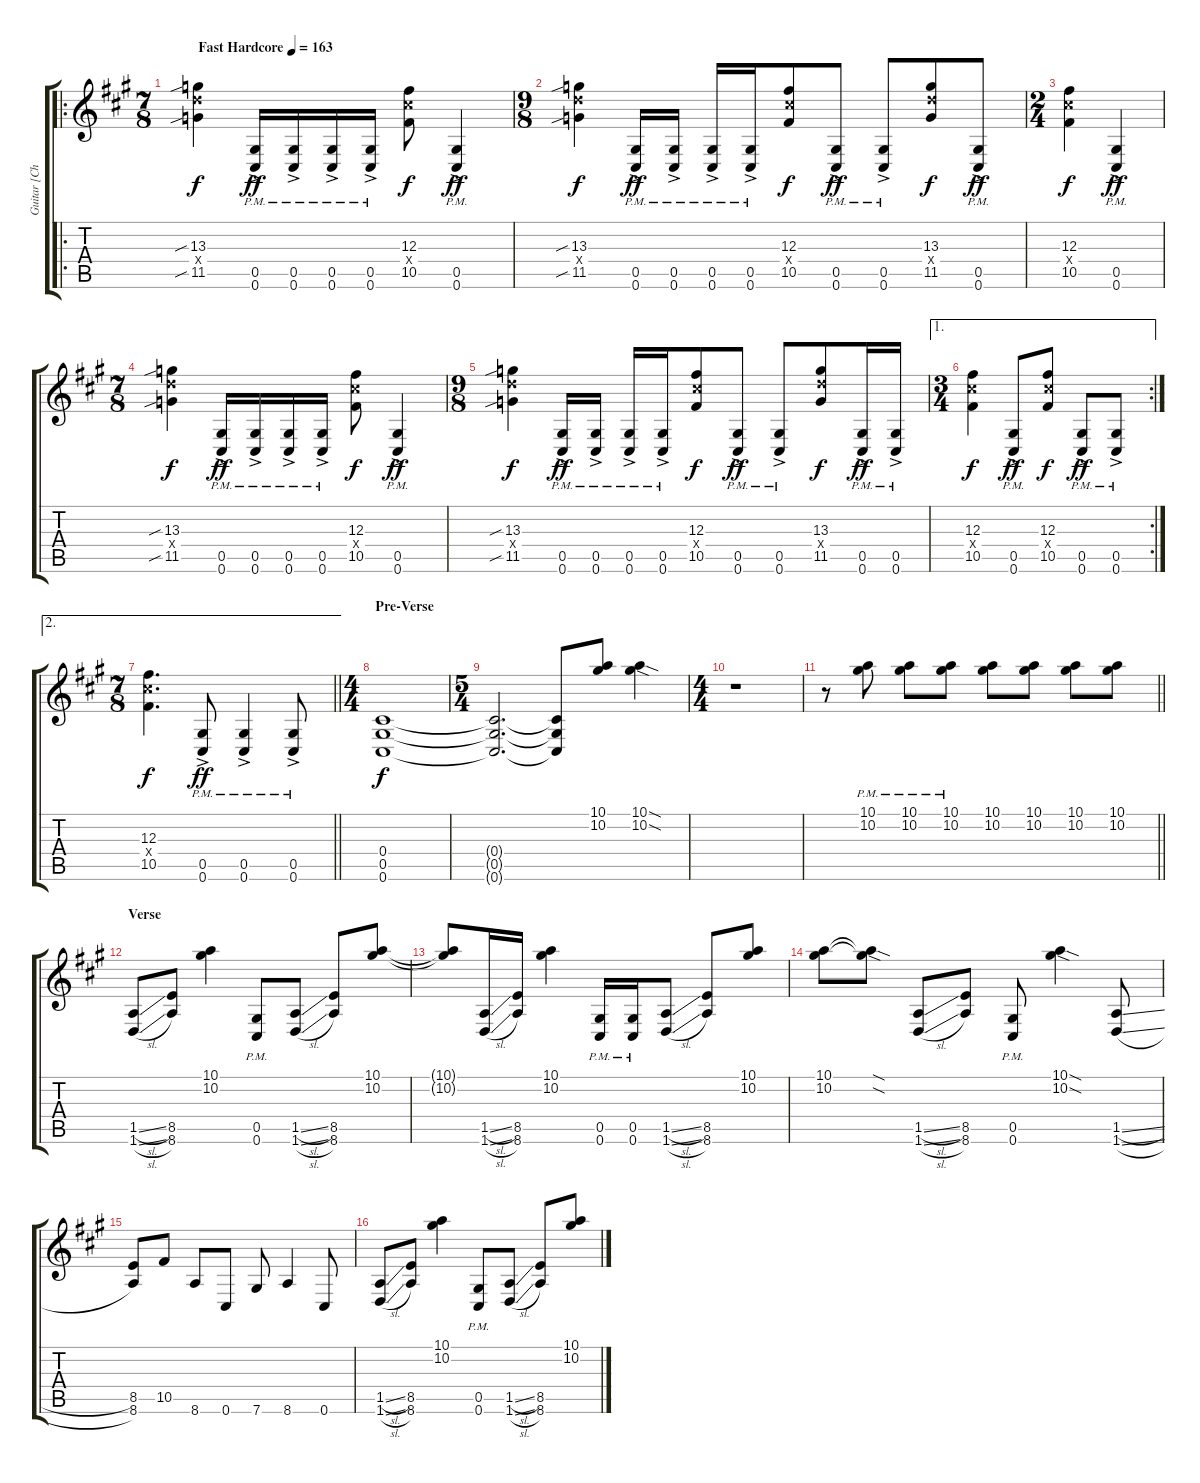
\track ("Guitar [Chris Day] " "Guitar [Ch") {instrument distortionguitar}
\staff {score tabs}
\tuning (B3 Bb3 Gb3 Db3 Ab2 Db2) {hide}
\ro
\ts (7 8)
\tempo (163 "Fast Hardcore")
\clef g2
\ks a
(13.3{sib} 13.4{x} 11.5{sib}).4{dy f instrument distortionguitar} (0.5{ac pm} 0.6{ac pm}).16{dy ff} (0.5{ac pm} 0.6{ac pm}).16 (0.5{ac pm} 0.6{ac pm}).16 (0.5{ac pm} 0.6{ac pm}).16 (12.3 12.4{x} 10.5).8{dy f} (0.5{ac pm} 0.6{ac pm}).4{dy ff} |
\ts (9 8)
(13.3{sib} 13.4{x} 11.5{sib}).4{dy f} (0.5{ac pm} 0.6{ac pm}).16{dy ff} (0.5{ac pm} 0.6{ac pm}).16 (0.5{ac pm} 0.6{ac pm}).16 (0.5{ac pm} 0.6{ac pm}).16 (12.3 12.4{x} 10.5).8{dy f} (0.5{ac pm} 0.6{ac pm}).8{dy ff} (0.5{ac pm} 0.6{ac pm}).8 (13.3 13.4{x} 11.5).8{dy f} (0.5{ac pm} 0.6{ac pm}).8{dy ff} |
\ts (2 4)
(12.3 12.4{x} 10.5).4{dy f} (0.5{ac pm} 0.6{ac pm}).4{dy ff} |
\ts (7 8)
(13.3{sib} 13.4{x} 11.5{sib}).4{dy f} (0.5{ac pm} 0.6{ac pm}).16{dy ff} (0.5{ac pm} 0.6{ac pm}).16 (0.5{ac pm} 0.6{ac pm}).16 (0.5{ac pm} 0.6{ac pm}).16 (12.3 12.4{x} 10.5).8{dy f} (0.5{ac pm} 0.6{ac pm}).4{dy ff} |
\ts (9 8)
(13.3{sib} 13.4{x} 11.5{sib}).4{dy f} (0.5{ac pm} 0.6{ac pm}).16{dy ff} (0.5{ac pm} 0.6{ac pm}).16 (0.5{ac pm} 0.6{ac pm}).16 (0.5{ac pm} 0.6{ac pm}).16 (12.3 12.4{x} 10.5).8{dy f} (0.5{ac pm} 0.6{ac pm}).8{dy ff} (0.5{ac pm} 0.6{ac pm}).8 (13.3 13.4{x} 11.5).8{dy f} (0.5{ac pm} 0.6{ac pm}).16{dy ff} (0.5{ac pm} 0.6{ac pm}).16 |
\ae 1
\rc 2
\ts (3 4)
(12.3 12.4{x} 10.5).4{dy f} (0.5{ac pm} 0.6{ac pm}).8{dy ff} (12.3 12.4{x} 10.5).8{dy f} (0.5{ac pm} 0.6{ac pm}).8{dy ff} (0.5{ac pm} 0.6{ac pm}).8 |
\ae 2
\ts (7 8)
\barLineRight lightlight
(12.3 12.4{x} 10.5).4{d dy f} (0.5{ac pm} 0.6{ac pm}).8{dy ff} (0.5{ac pm} 0.6{ac pm}).4 (0.5{ac pm} 0.6{ac pm}).8 |
\ts (4 4)
\section ("" "Pre-Verse")
(0.4 0.5 0.6).1{dy f} |
\ts (5 4)
(0.4{t} 0.5{t} 0.6{t}).2{d} (0.4{t} 0.5{t} 0.6{t}).8 (10.1 10.2).8 (10.1{sod} 10.2{sod}).4 |
\ts (4 4)
r.1 |
\barLineRight lightlight
r.8 (10.1{pm} 10.2{pm}).8 (10.1{pm} 10.2{pm}).8 (10.1{pm} 10.2{pm}).8 (10.1 10.2).8 (10.1 10.2).8 (10.1 10.2).8 (10.1 10.2).8 |
\section ("" "Verse")
(1.5{sl} 1.6{sl}).8 (8.5 8.6).8 (10.1 10.2).4 (0.5{pm} 0.6{pm}).8 (1.5{sl} 1.6{sl}).8 (8.5 8.6).8 (10.1 10.2).8 |
(10.1{t} 10.2{t}).8 (1.5{sl} 1.6{sl}).16 (8.5 8.6).16 (10.1 10.2).4 (0.5{pm} 0.6{pm}).16 (0.5{pm} 0.6{pm}).16 (1.5{sl} 1.6{sl}).8 (8.5 8.6).8 (10.1 10.2).8 |
(10.1 10.2).8 (10.1{sod t} 10.2{sod t}).8 (1.5{sl} 1.6{sl}).8 (8.5 8.6).8 (0.5{pm} 0.6{pm}).8 (10.1{sod} 10.2{sod}).4 (1.5{sl} 1.6{sl}).8 |
(8.5 8.6).8 10.5.8 8.6.8 0.6.8 7.6.8 8.6.4 0.6.8 |
(1.5{sl} 1.6{sl}).8 (8.5 8.6).8 (10.1 10.2).4 (0.5{pm} 0.6{pm}).8 (1.5{sl} 1.6{sl}).8 (8.5 8.6).8 (10.1 10.2).8
